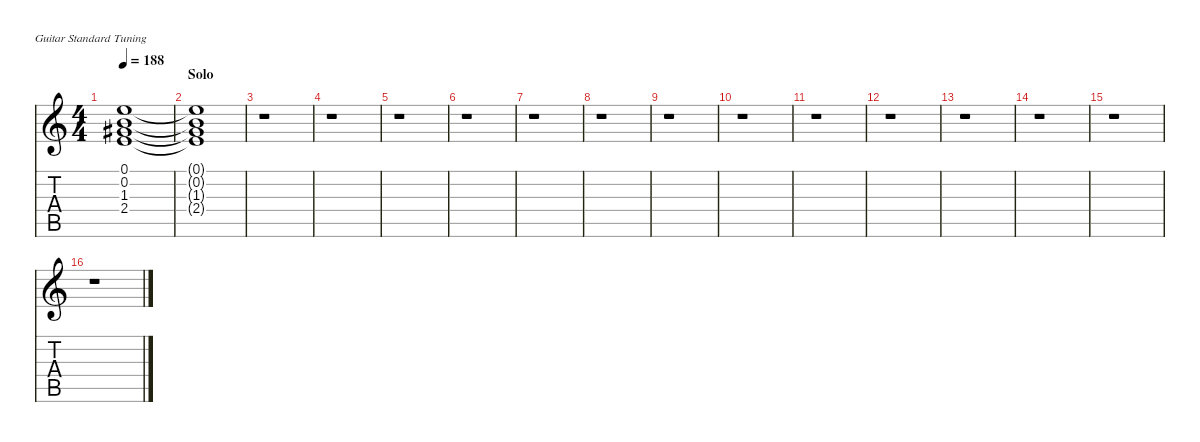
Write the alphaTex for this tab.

\defaultSystemsLayout 4
\hideDynamics
\bracketExtendMode nobrackets
\singleTrackTrackNamePolicy hidden
\multiTrackTrackNamePolicy hidden
\firstSystemTrackNameMode fullname
\firstSystemTrackNameOrientation horizontal
\otherSystemsTrackNameOrientation horizontal
\track ("Gtr. 4 w/dist, bow and wah pedal" "od.guit.") {instrument overdrivenguitar}
\staff {score tabs}
\tuning (E4 B3 G3 D3 A2 E2)
\ts (4 4)
\tempo 188
\clef g2
\ks c
(0.1{t} 0.2{t} 1.3{t acc #} 2.4{t}).1{dy f beam Up} |
\section ("" "Solo")
(0.1{t} 0.2{t} 1.3{t acc #} 2.4{t}).1{beam Up} |
r.1{beam Down} |
r.1{beam Down} |
r.1{beam Down} |
r.1{beam Down} |
r.1{beam Down} |
r.1{beam Down} |
r.1{beam Down} |
r.1{beam Down} |
r.1{beam Down} |
r.1{beam Down} |
r.1{beam Down} |
r.1{beam Down} |
r.1{beam Down} |
r.1{beam Down}
